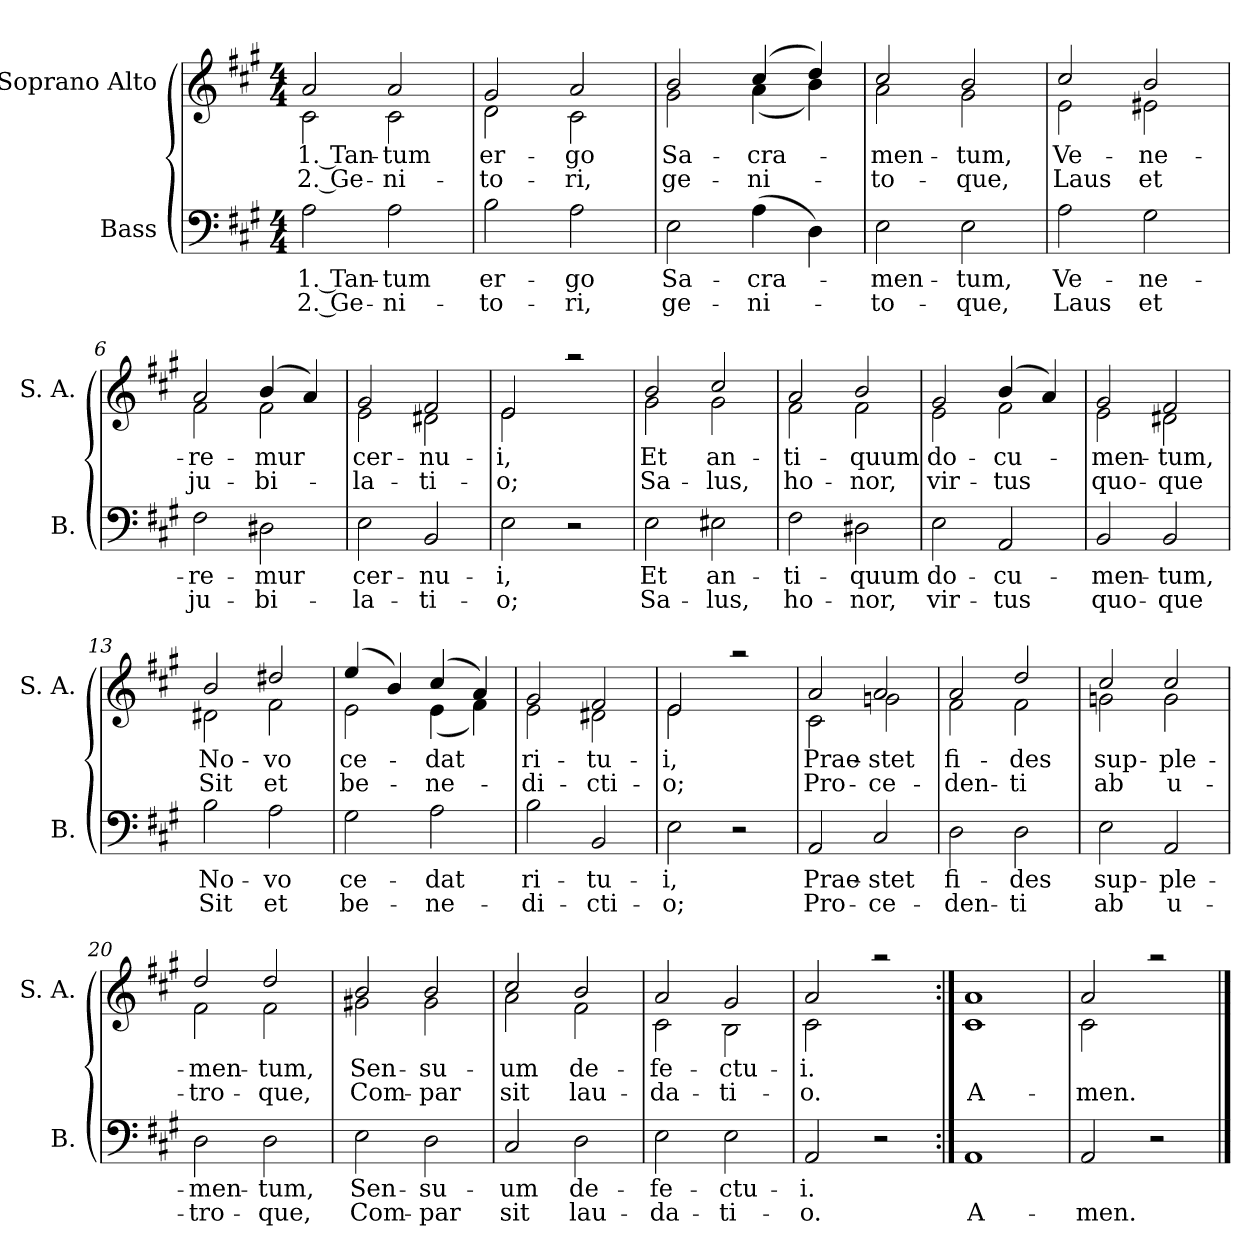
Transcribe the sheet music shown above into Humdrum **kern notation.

**kern	**text	**text	**kern	**text	**text
*part2	*part2	*part2	*part1	*part1	*part1
*staff2	*staff2	*staff2	*staff1	*staff1	*staff1
*I"Bass	*	*	*I"Soprano Alto	*	*
*I'B.	*	*	*I'S. A.	*	*
*clefF4	*	*	*clefG2	*	*
*k[f#c#g#]	*	*	*k[f#c#g#]	*	*
*A:	*	*	*A:	*	*
*M4/4	*	*	*M4/4	*	*
=1	=1	=1	=1	=1	=1
!	!	!	!LO:TX:a:B:t=Moderato	!	!
!	!LO:LY:a:rj	!LO:LY:a:rj	!	!LO:LY:b:rj	!LO:LY:b:rj
*	*	*	*^	*	*
2A\	1. Tan-	2. Ge-	2a/	2c#\	1. Tan-	2. Ge-
!	!LO:LY:a	!LO:LY:a	!	!	!LO:LY:b	!LO:LY:b
2A\	-tum	-ni-	2a/	2c#\	-tum	-ni-
=2	=2	=2	=2	=2	=2	=2
!	!LO:LY:a	!LO:LY:a	!	!	!LO:LY:b	!LO:LY:b
2B\	er-	-to-	2g#/	2d\	er-	-to-
!	!LO:LY:a	!LO:LY:a	!	!	!LO:LY:b	!LO:LY:b
2A\	-go	-ri,	2a/	2c#\	-go	-ri,
=3	=3	=3	=3	=3	=3	=3
!	!LO:LY:a	!LO:LY:a	!	!	!LO:LY:b	!LO:LY:b
2E\	Sa-	ge-	2b/	2g#\	Sa-	ge-
!	!LO:LY:a	!LO:LY:a	!	!	!LO:LY:b	!LO:LY:b
(>4A\	-cra-	-ni-	(4cc#/	(<4a\	-cra-	-ni-
4D\)	.	.	4dd/)	4b\)	.	.
=4	=4	=4	=4	=4	=4	=4
!	!LO:LY:a	!LO:LY:a	!	!	!LO:LY:b	!LO:LY:b
2E\	-men-	-to-	2cc#/	2a\	-men-	-to-
!	!LO:LY:a	!LO:LY:a	!	!	!LO:LY:b	!LO:LY:b
2E\	-tum,	-que,	2b/	2g#\	-tum,	-que,
=5	=5	=5	=5	=5	=5	=5
!	!LO:LY:a	!LO:LY:a	!	!	!LO:LY:b	!LO:LY:b
2A\	Ve-	Laus	2cc#/	2e\	Ve-	Laus
!	!LO:LY:a	!LO:LY:a	!	!	!LO:LY:b	!LO:LY:b
2G#\	-ne-	et	2b/	2e#X\	-ne-	et
=6	=6	=6	=6	=6	=6	=6
!	!LO:LY:a	!LO:LY:a	!	!	!LO:LY:b	!LO:LY:b
2F#\	-re-	ju-	2a/	2f#\	-re-	ju-
!	!LO:LY:a	!LO:LY:a	!	!	!LO:LY:b	!LO:LY:b
2D#X\	-mur	-bi-	(4b/	2f#\	-mur	-bi-
.	.	.	4a/)	.	.	.
=7	=7	=7	=7	=7	=7	=7
!	!LO:LY:a	!LO:LY:a	!	!	!LO:LY:b	!LO:LY:b
2E\	cer-	-la-	2g#/	2e\	cer-	-la-
!	!LO:LY:a	!LO:LY:a	!	!	!LO:LY:b	!LO:LY:b
2BB/	-nu-	-ti-	2f#/	2d#X\	-nu-	-ti-
!!LO:LB:g=z	!!
=8	=8	=8	=8	=8	=8	=8
!	!LO:LY:a	!LO:LY:a	!	!	!LO:LY:b	!LO:LY:b
2E\	-i,	-o;	2e/	2e\	-i,	-o;
2r	.	.	2raa	2ryy	.	.
=9	=9	=9	=9	=9	=9	=9
!	!LO:LY:a	!LO:LY:a	!	!	!LO:LY:b	!LO:LY:b
2E\	Et	Sa-	2b/	2g#\	Et	Sa-
!	!LO:LY:a	!LO:LY:a	!	!	!LO:LY:b	!LO:LY:b
2E#X\	an-	-lus,	2cc#/	2g#\	an-	-lus,
=10	=10	=10	=10	=10	=10	=10
!	!LO:LY:a	!LO:LY:a	!	!	!LO:LY:b	!LO:LY:b
2F#\	-ti-	ho-	2a/	2f#\	-ti-	ho-
!	!LO:LY:a	!LO:LY:a	!	!	!LO:LY:b	!LO:LY:b
2D#X\	-quum	-nor,	2b/	2f#\	-quum	-nor,
=11	=11	=11	=11	=11	=11	=11
!	!LO:LY:a	!LO:LY:a	!	!	!LO:LY:b	!LO:LY:b
2E\	do-	vir-	2g#/	2e\	do-	vir-
!	!LO:LY:a	!LO:LY:a	!	!	!LO:LY:b	!LO:LY:b
2AA/	-cu-	-tus	(4b/	2f#\	-cu-	-tus
.	.	.	4a/)	.	.	.
=12	=12	=12	=12	=12	=12	=12
!	!LO:LY:a	!LO:LY:a	!	!	!LO:LY:b	!LO:LY:b
2BB/	-men-	quo-	2g#/	2e\	-men-	quo-
!	!LO:LY:a	!LO:LY:a	!	!	!LO:LY:b	!LO:LY:b
2BB/	-tum,	-que	2f#/	2d#X\	-tum,	-que
=13	=13	=13	=13	=13	=13	=13
!	!LO:LY:a	!LO:LY:a	!	!	!LO:LY:b	!LO:LY:b
2B\	No-	Sit	2b/	2d#X\	No-	Sit
!	!LO:LY:a	!LO:LY:a	!	!	!LO:LY:b	!LO:LY:b
2A\	-vo	et	2dd#X/	2f#\	-vo	et
=14	=14	=14	=14	=14	=14	=14
!	!LO:LY:a	!LO:LY:a	!	!	!LO:LY:b	!LO:LY:b
2G#\	ce-	be-	(4ee/	2e\	ce-	be-
.	.	.	4b/)	.	.	.
!	!LO:LY:a	!LO:LY:a	!	!	!LO:LY:b	!LO:LY:b
2A\	-dat	-ne-	(4cc#/	(<4e\	-dat	-ne-
.	.	.	4a/)	4f#\)	.	.
=15	=15	=15	=15	=15	=15	=15
!	!LO:LY:a	!LO:LY:a	!	!	!LO:LY:b	!LO:LY:b
2B\	ri-	-di-	2g#/	2e\	ri-	-di-
!	!LO:LY:a	!LO:LY:a	!	!	!LO:LY:b	!LO:LY:b
2BB/	-tu-	-cti-	2f#/	2d#X\	-tu-	-cti-
!!LO:LB:g=z	!!
=16	=16	=16	=16	=16	=16	=16
!	!LO:LY:a	!LO:LY:a	!	!	!LO:LY:b	!LO:LY:b
2E\	-i,	-o;	2e/	2e\	-i,	-o;
2r	.	.	2raa	2ryy	.	.
=17	=17	=17	=17	=17	=17	=17
!	!LO:LY:a	!LO:LY:a	!	!	!LO:LY:b	!LO:LY:b
2AA/	Prae-	Pro-	2a/	2c#\	Prae-	Pro-
!	!LO:LY:a	!LO:LY:a	!	!	!LO:LY:b	!LO:LY:b
2C#/	-stet	-ce-	2a/	2gn\	-stet	-ce-
=18	=18	=18	=18	=18	=18	=18
!	!LO:LY:a	!LO:LY:a	!	!	!LO:LY:b	!LO:LY:b
2D\	fi-	-den-	2a/	2f#\	fi-	-den-
!	!LO:LY:a	!LO:LY:a	!	!	!LO:LY:b	!LO:LY:b
2D\	-des	-ti	2dd/	2f#\	-des	-ti
=19	=19	=19	=19	=19	=19	=19
!	!LO:LY:a	!LO:LY:a	!	!	!LO:LY:b	!LO:LY:b
2E\	sup-	ab	2cc#/	2gn\	sup-	ab
!	!LO:LY:a	!LO:LY:a	!	!	!LO:LY:b	!LO:LY:b
2AA/	-ple-	u-	2cc#/	2g\	-ple-	u-
=20	=20	=20	=20	=20	=20	=20
!	!LO:LY:a	!LO:LY:a	!	!	!LO:LY:b	!LO:LY:b
2D\	-men-	-tro-	2dd/	2f#\	-men-	-tro-
!	!LO:LY:a	!LO:LY:a	!	!	!LO:LY:b	!LO:LY:b
2D\	-tum,	-que,	2dd/	2f#\	-tum,	-que,
!!LO:LB:g=z	!!
=21	=21	=21	=21	=21	=21	=21
!	!LO:LY:a	!LO:LY:a	!	!	!LO:LY:b	!LO:LY:b
2E\	Sen-	Com-	2b/	2g#X\	Sen-	Com-
!	!LO:LY:a	!LO:LY:a	!	!	!LO:LY:b	!LO:LY:b
2D\	-su-	-par	2b/	2g#\	-su-	-par
=22	=22	=22	=22	=22	=22	=22
!	!LO:LY:a	!LO:LY:a	!	!	!LO:LY:b	!LO:LY:b
2C#/	-um	sit	2cc#/	2a\	-um	sit
!	!LO:LY:a	!LO:LY:a	!	!	!LO:LY:b	!LO:LY:b
2D\	de-	lau-	2b/	2f#\	de-	lau-
=23	=23	=23	=23	=23	=23	=23
!	!LO:LY:a	!LO:LY:a	!	!	!LO:LY:b	!LO:LY:b
2E\	-fe-	-da-	2a/	2c#\	-fe-	-da-
!	!LO:LY:a	!LO:LY:a	!	!	!LO:LY:b	!LO:LY:b
2E\	-ctu-	-ti-	2g#/	2B\	-ctu-	-ti-
=24	=24	=24	=24	=24	=24	=24
!	!LO:LY:a	!LO:LY:a	!	!	!LO:LY:b	!LO:LY:b
2AA/	-i.	-o.	2a/	2c#\	-i.	-o.
2r	.	.	2raa	2ryy	.	.
=25:|!	=25:|!	=25:|!	=25:|!	=25:|!	=25:|!	=25:|!
!	!	!LO:LY:a	!	!	!	!LO:LY:b
*	*	*	*v	*v	*	*
1AA	.	A-	1c# 1a	.	A-
=26	=26	=26	=26	=26	=26
!	!	!LO:LY:a	!	!	!LO:LY:b
*	*	*	*^	*	*
2AA/	.	-men.	2a/	2c#\	.	-men.
2r	.	.	2raa	2ryy	.	.
*	*	*	*v	*v	*	*
==	==	==	==	==	==
*-	*-	*-	*-	*-	*-
